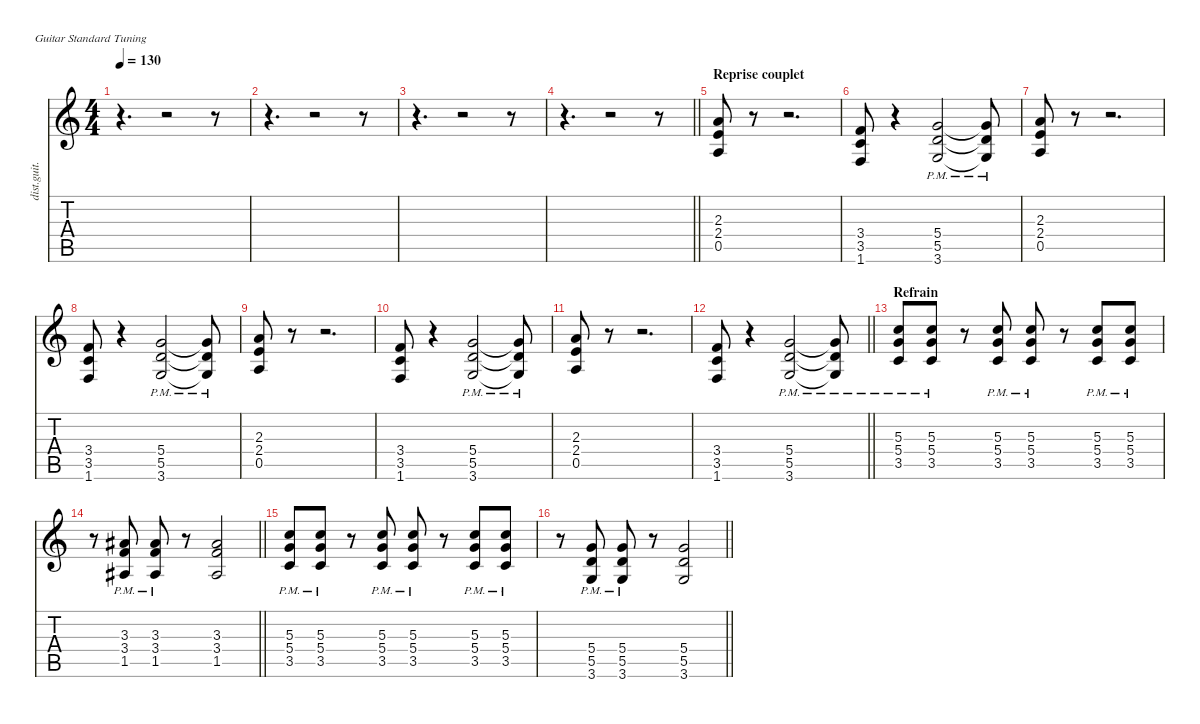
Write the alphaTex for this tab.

\defaultSystemsLayout 4
\hideDynamics
\bracketExtendMode nobrackets
\track ("Hichem" "dist.guit.") {instrument distortionguitar}
\staff {score tabs}
\tuning (E4 B3 G3 D3 A2 E2)
\ts (4 4)
\tempo 130
\clef g2
\ks c
r.4{d dy f} r.2 r.8 |
r.4{d} r.2 r.8 |
r.4{d} r.2 r.8 |
\barLineRight lightlight
r.4{d} r.2 r.8 |
\section ("" "Reprise couplet")
(2.3 2.4 0.5).8 r.8 r.2{d} |
(1.6 3.5 3.4).8{dy mf} r.4 (5.4 5.5 3.6{pm}).2{dy f} (5.4{t} 5.5{t} 3.6{pm t}).8 |
(2.3 2.4 0.5).8 r.8 r.2{d} |
(1.6 3.5 3.4).8{dy mf} r.4 (5.4 5.5 3.6{pm}).2{dy f} (5.4{t} 5.5{t} 3.6{pm t}).8 |
(2.3 2.4 0.5).8 r.8 r.2{d} |
(1.6 3.5 3.4).8{dy mf} r.4 (5.4 5.5 3.6{pm}).2{dy f} (5.4{t} 5.5{t} 3.6{pm t}).8 |
(2.3 2.4 0.5).8 r.8 r.2{d} |
\barLineRight lightlight
(1.6 3.5 3.4).8{dy mf} r.4 (5.4 5.5 3.6{pm}).2{dy f} (5.4{t} 5.5{t} 3.6{pm t}).8 |
\section ("" "Refrain")
(5.3{pm} 5.4{pm} 3.5{pm}).8 (5.3{pm} 5.4{pm} 3.5{pm}).8 r.8 (5.3{pm} 5.4{pm} 3.5{pm}).8 (5.3{pm} 5.4{pm} 3.5{pm}).8 r.8 (5.3{pm} 5.4{pm} 3.5{pm}).8 (5.3{pm} 5.4{pm} 3.5{pm}).8 |
\barLineRight lightlight
r.8 (3.3{acc #} 3.4{pm} 1.5{pm acc #}).8 (3.3{acc #} 3.4{pm} 1.5{pm acc #}).8 r.8 (3.3{acc #} 3.4 1.5{acc #}).2 |
(5.3{pm} 5.4{pm} 3.5{pm}).8 (5.3{pm} 5.4{pm} 3.5{pm}).8 r.8 (5.3{pm} 5.4{pm} 3.5{pm}).8 (5.3{pm} 5.4{pm} 3.5{pm}).8 r.8 (5.3{pm} 5.4{pm} 3.5{pm}).8 (5.3{pm} 5.4{pm} 3.5{pm}).8 |
\barLineRight lightlight
r.8 (5.4{pm} 5.5{pm} 3.6).8 (5.4{pm} 5.5{pm} 3.6).8 r.8 (5.4 5.5 3.6).2
